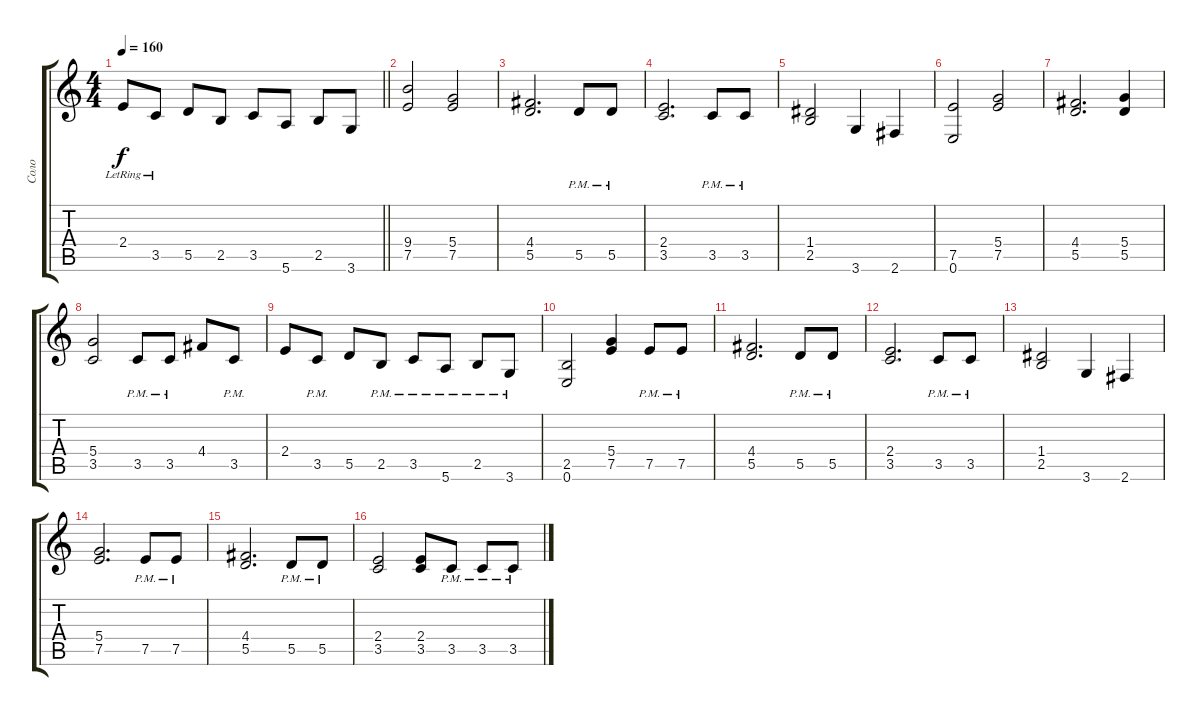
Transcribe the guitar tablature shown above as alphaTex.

\track ("Соло" "Соло") {instrument distortionguitar}
\staff {score tabs}
\tuning (E4 B3 G3 D3 A2 E2) {hide}
\ts (4 4)
\tempo 160
\clef g2
\barLineRight lightlight
\ks c
2.4{lr}.8{dy f} 3.5{lr}.8 5.5.8 2.5.8 3.5.8 5.6.8 2.5.8 3.6.8 |
(9.4 7.5).2{instrument distortionguitar} (5.4 7.5).2 |
(4.4 5.5).2{d} 5.5{pm}.8 5.5{pm}.8 |
(2.4 3.5).2{d} 3.5{pm}.8 3.5{pm}.8 |
(1.4 2.5).2 3.6.4 2.6.4 |
(7.5 0.6).2 (5.4 7.5).2 |
(4.4 5.5).2{d} (5.4 5.5).4 |
(5.4 3.5).2 3.5{pm}.8 3.5{pm}.8 4.4.8 3.5{pm}.8 |
2.4.8 3.5{pm}.8 5.5.8 2.5{pm}.8 3.5{pm}.8 5.6{pm}.8 2.5{pm}.8 3.6{pm}.8 |
(2.5 0.6).2 (5.4 7.5).4 7.5{pm}.8 7.5{pm}.8 |
(4.4 5.5).2{d} 5.5{pm}.8 5.5{pm}.8 |
(2.4 3.5).2{d} 3.5{pm}.8 3.5{pm}.8 |
(1.4 2.5).2 3.6.4 2.6.4 |
(5.4 7.5).2{d} 7.5{pm}.8 7.5{pm}.8 |
(4.4 5.5).2{d} 5.5{pm}.8 5.5{pm}.8 |
(2.4 3.5).2 (2.4 3.5).8 3.5{pm}.8 3.5{pm}.8 3.5{pm}.8
